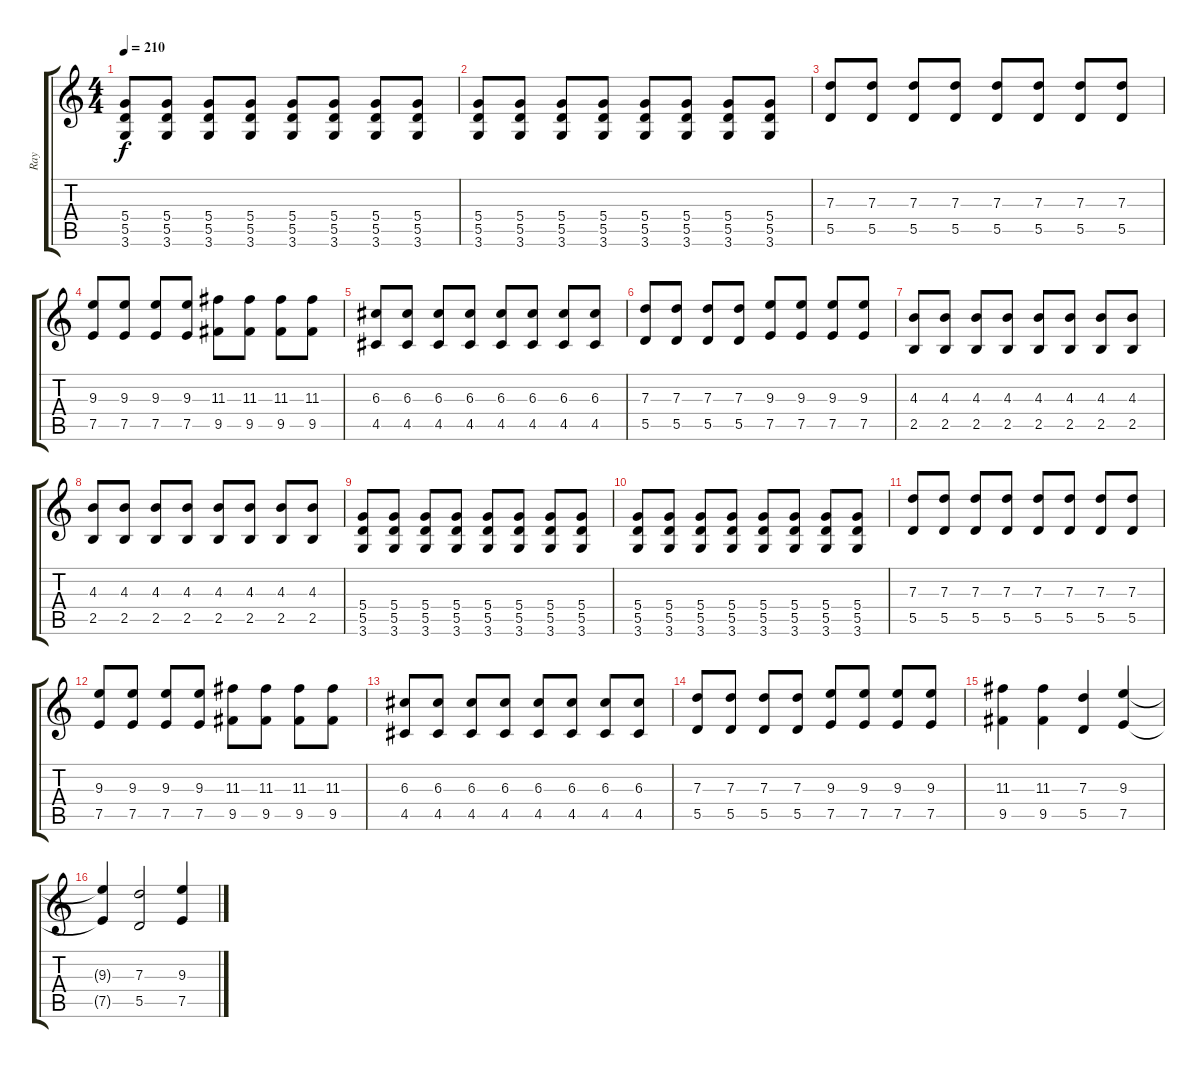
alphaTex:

\track ("Ray" "Ray") {instrument distortionguitar}
\staff {score tabs}
\tuning (E4 B3 G3 D3 A2 E2) {hide}
\ts (4 4)
\tempo 210
\clef g2
\ks c
(5.4 5.5 3.6).8{dy f} (5.4 5.5 3.6).8 (5.4 5.5 3.6).8 (5.4 5.5 3.6).8 (5.4 5.5 3.6).8 (5.4 5.5 3.6).8 (5.4 5.5 3.6).8 (5.4 5.5 3.6).8 |
(5.4 5.5 3.6).8 (5.4 5.5 3.6).8 (5.4 5.5 3.6).8 (5.4 5.5 3.6).8 (5.4 5.5 3.6).8 (5.4 5.5 3.6).8 (5.4 5.5 3.6).8 (5.4 5.5 3.6).8 |
(7.3 5.5).8 (7.3 5.5).8 (7.3 5.5).8 (7.3 5.5).8 (7.3 5.5).8 (7.3 5.5).8 (7.3 5.5).8 (7.3 5.5).8 |
(9.3 7.5).8 (9.3 7.5).8 (9.3 7.5).8 (9.3 7.5).8 (11.3 9.5).8 (11.3 9.5).8 (11.3 9.5).8 (11.3 9.5).8 |
(6.3 4.5).8 (6.3 4.5).8 (6.3 4.5).8 (6.3 4.5).8 (6.3 4.5).8 (6.3 4.5).8 (6.3 4.5).8 (6.3 4.5).8 |
(7.3 5.5).8 (7.3 5.5).8 (7.3 5.5).8 (7.3 5.5).8 (9.3 7.5).8 (9.3 7.5).8 (9.3 7.5).8 (9.3 7.5).8 |
(4.3 2.5).8 (4.3 2.5).8 (4.3 2.5).8 (4.3 2.5).8 (4.3 2.5).8 (4.3 2.5).8 (4.3 2.5).8 (4.3 2.5).8 |
(4.3 2.5).8 (4.3 2.5).8 (4.3 2.5).8 (4.3 2.5).8 (4.3 2.5).8 (4.3 2.5).8 (4.3 2.5).8 (4.3 2.5).8 |
(5.4 5.5 3.6).8 (5.4 5.5 3.6).8 (5.4 5.5 3.6).8 (5.4 5.5 3.6).8 (5.4 5.5 3.6).8 (5.4 5.5 3.6).8 (5.4 5.5 3.6).8 (5.4 5.5 3.6).8 |
(5.4 5.5 3.6).8 (5.4 5.5 3.6).8 (5.4 5.5 3.6).8 (5.4 5.5 3.6).8 (5.4 5.5 3.6).8 (5.4 5.5 3.6).8 (5.4 5.5 3.6).8 (5.4 5.5 3.6).8 |
(7.3 5.5).8 (7.3 5.5).8 (7.3 5.5).8 (7.3 5.5).8 (7.3 5.5).8 (7.3 5.5).8 (7.3 5.5).8 (7.3 5.5).8 |
(9.3 7.5).8 (9.3 7.5).8 (9.3 7.5).8 (9.3 7.5).8 (11.3 9.5).8 (11.3 9.5).8 (11.3 9.5).8 (11.3 9.5).8 |
(6.3 4.5).8 (6.3 4.5).8 (6.3 4.5).8 (6.3 4.5).8 (6.3 4.5).8 (6.3 4.5).8 (6.3 4.5).8 (6.3 4.5).8 |
(7.3 5.5).8 (7.3 5.5).8 (7.3 5.5).8 (7.3 5.5).8 (9.3 7.5).8 (9.3 7.5).8 (9.3 7.5).8 (9.3 7.5).8 |
(11.3 9.5).4 (11.3 9.5).4 (7.3 5.5).4 (9.3 7.5).4 |
(9.3{t} 7.5{t}).4 (7.3 5.5).2 (9.3 7.5).4
